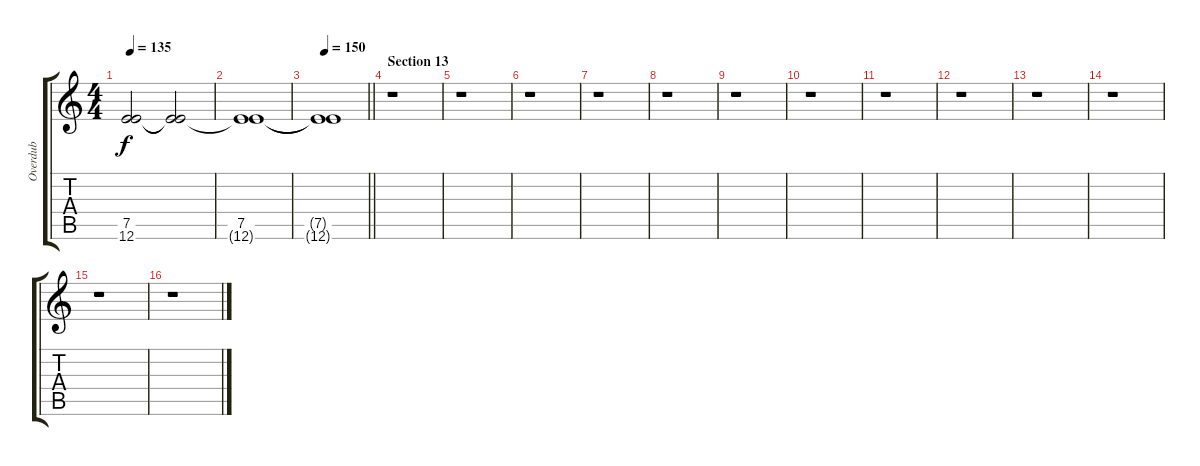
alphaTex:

\track ("Overdub" "Overdub") {instrument distortionguitar}
\staff {score tabs}
\tuning (E4 B3 G3 D3 A2 E2) {hide}
\ts (4 4)
\tempo 135
\clef g2
\ks c
(7.5 12.6).2{dy f} (7.5{t} 12.6{t}).2{volume 8} |
(7.5 12.6{t}).1{instrument seashore} |
\tempo 150
\barLineRight lightlight
(7.5{t} 12.6{t}).1{volume 16 instrument seashore} |
\section ("" "Section 13")
r.1 |
r.1 |
r.1 |
r.1 |
r.1 |
r.1 |
r.1 |
r.1 |
r.1 |
r.1 |
r.1 |
r.1 |
r.1
